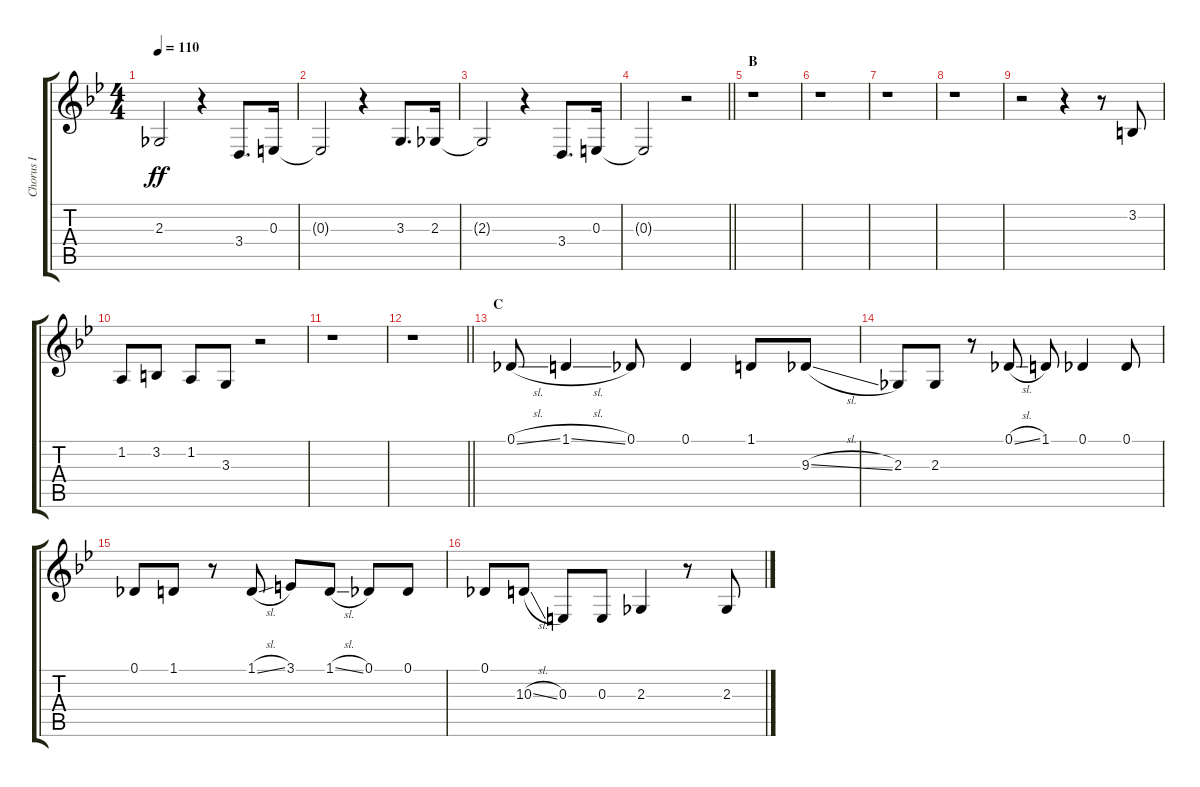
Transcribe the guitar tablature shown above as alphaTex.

\track ("Chorus I" "Chorus I") {instrument voiceoohs}
\staff {score tabs}
\tuning (Db4 Ab3 E3 B2 Gb2 B1) {hide}
\ts (4 4)
\tempo 110
\clef g2
\ks bb
2.3{t}.2{dy ff} r.4 3.4.8{d} 0.3.16 |
0.3{t}.2 r.4 3.3.8{d} 2.3.16 |
2.3{t}.2 r.4 3.4.8{d} 0.3.16 |
\barLineRight lightlight
0.3{t}.2 r.2 |
\section ("" "B")
r.1 |
r.1 |
r.1 |
r.1 |
r.2 r.4 r.8 3.2.8 |
1.2.8 3.2.8 1.2.8 3.3.8 r.2 |
r.1 |
\barLineRight lightlight
r.1 |
\section ("" "C")
0.1{sl}.8 1.1{sl}.4 0.1.8 0.1.4 1.1.8 9.3{sl}.8 |
2.3.8 2.3.8 r.8 0.1{sl}.8 1.1.8 0.1.4 0.1.8 |
0.1.8 1.1.8 r.8 1.1{sl}.8 3.1.8 1.1{sl}.8 0.1.8 0.1.8 |
0.1.8 10.3{sl}.8 0.3.8 0.3.8 2.3.4 r.8 2.3.8
